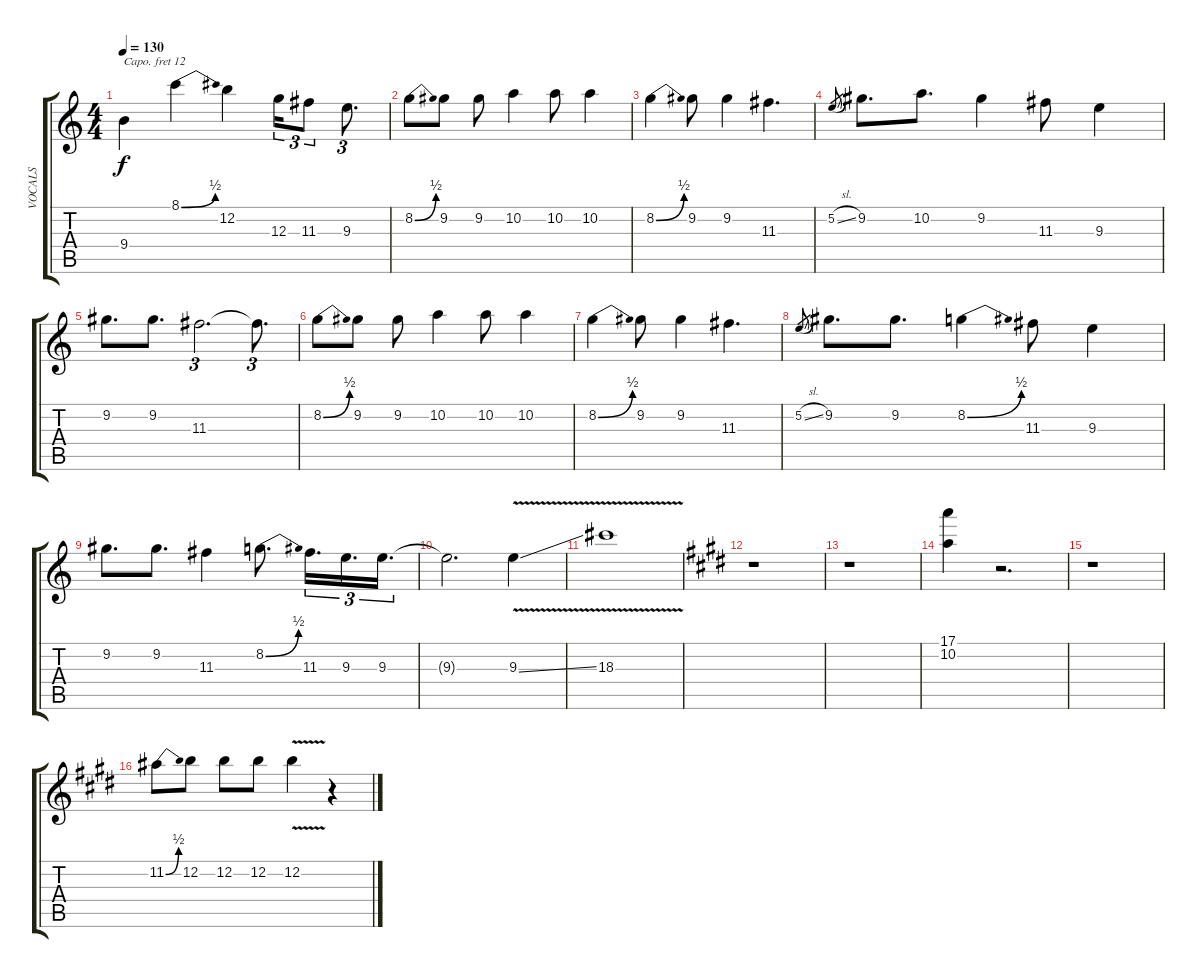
\track ("VOCALS" "VOCALS") {instrument lead2sawtooth}
\staff {score tabs}
\capo 12
\tuning (E4 B3 G3 D3 A2 E2) {hide}
\ts (4 4)
\tempo 130
\clef g2
\ks c
9.4{t}.4{dy f} 8.1{be (bend 0 0 60 2)}.4 12.2.4 12.3.16{tu (3 2)} 11.3.8{tu (3 2)} 9.3.8{d tu (3 2)} |
8.2{be (bend 0 0 60 2)}.8 9.2.8 9.2.8 10.2.4 10.2.8 10.2.4 |
8.2{be (bend 0 0 60 2)}.4 9.2.8 9.2.4 11.3.4{d} |
5.2{sl}.8{gr} 9.2.8{d} 10.2.8{d} 9.2.4 11.3.8 9.3.4 |
9.2.8{d} 9.2.8{d} 11.3.2{d tu (3 2)} 11.3{t}.8{d tu (3 2)} |
8.2{be (bend 0 0 60 2)}.8 9.2.8 9.2.8 10.2.4 10.2.8 10.2.4 |
8.2{be (bend 0 0 60 2)}.4 9.2.8 9.2.4 11.3.4{d} |
5.2{sl}.8{gr} 9.2.8{d} 9.2.8{d} 8.2{be (bend 0 0 60 2)}.4 11.3.8 9.3.4 |
9.2.8{d} 9.2.8{d} 11.3.4 8.2{be (bend 0 0 60 2)}.8{d} 11.3.16{d tu (3 2)} 9.3.16{d tu (3 2)} 9.3.16{d tu (3 2)} |
9.3{t}.2{d} 9.3{v ss}.4 |
18.3{v}.1 |
\ks c#minor
r.1 |
\ks e
r.1 |
\ks c#minor
(17.1 10.2).4 r.2{d} |
\ks e
r.1 |
\ks c#minor
11.2{be (bend 0 0 60 2)}.8 12.2.8 12.2.8 12.2.8 12.2{v}.4 r.4
